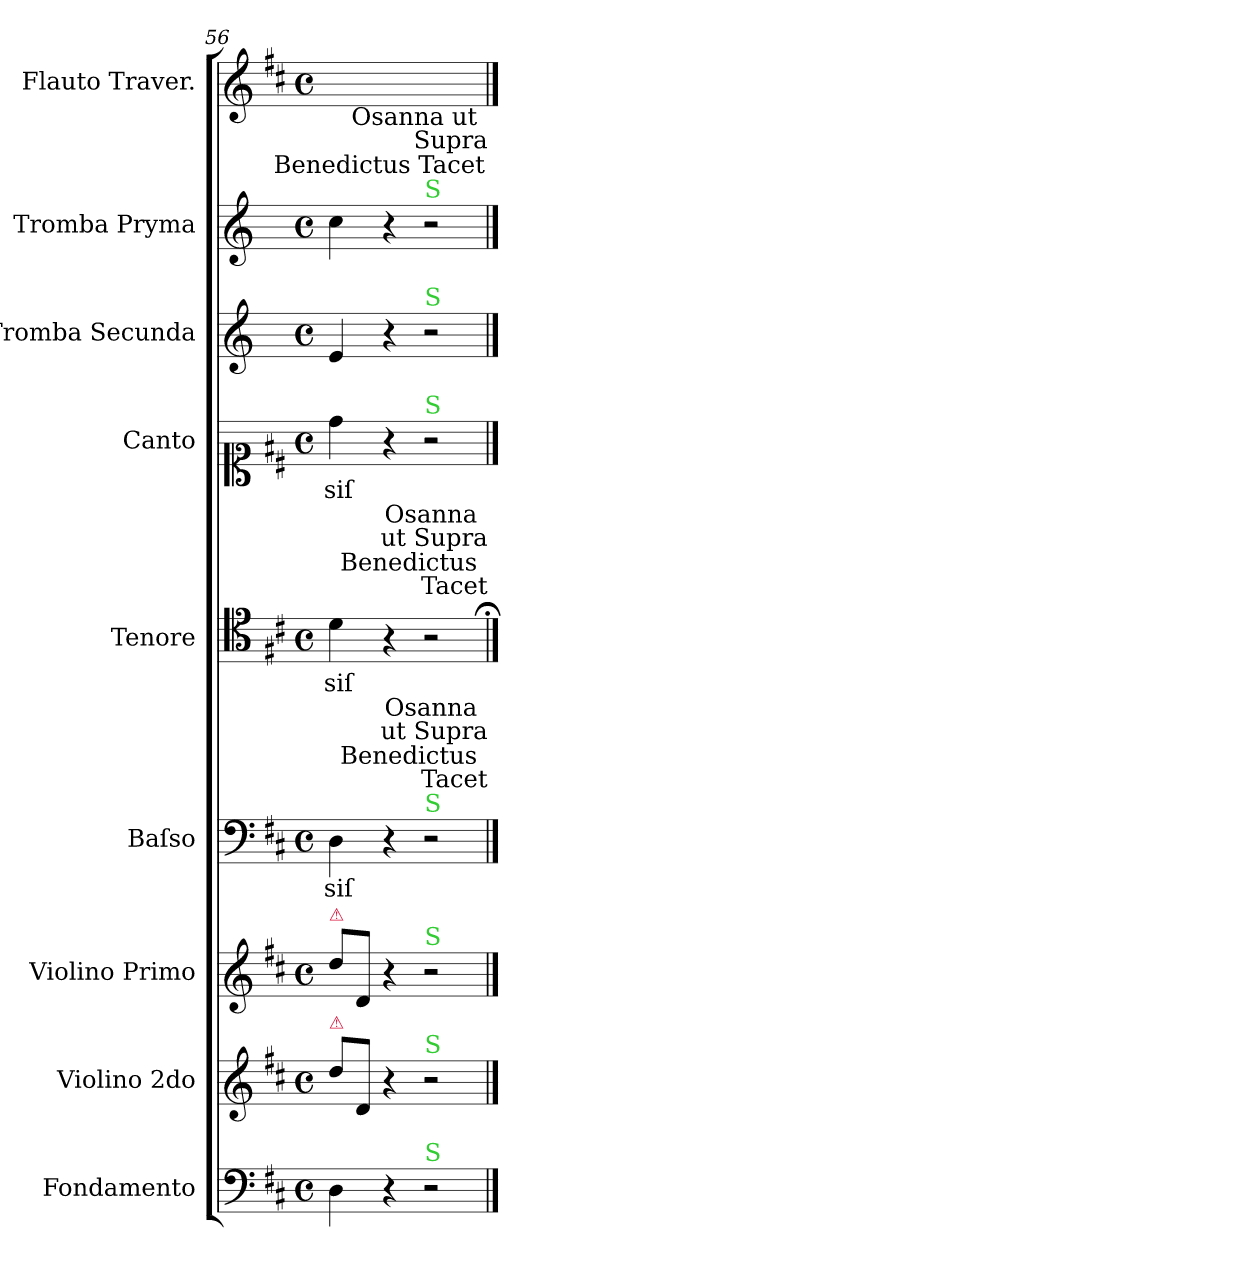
**kern	**kern	**kern	**kern	**text	**kern	**text	**kern	**text	**kern	**kern	**kern
*part9	*part8	*part7	*part6	*part6	*part5	*part5	*part4	*part4	*part3	*part2	*part1
*staff9	*staff8	*staff7	*staff6	*staff6	*staff5	*staff5	*staff4	*staff4	*staff3	*staff2	*staff1
*I"Fondamento	*I"Violino 2do	*I"Violino Primo	*I"Baſso	*	*I"Tenore	*	*I"Canto	*	*I"Tromba Secunda	*I"Tromba Pryma	*I"Flauto Traver.
*	*I'Vl 2	*I'Vl 1	*I'B	*	*I'T	*	*I'C	*	*I'Tr 2	*I'Tr 1	*I'Fl
*clefF4	*clefG2	*clefG2	*clefF4	*	*clefC4	*	*clefC1	*	*clefG2	*clefG2	*clefG2
*	*	*	*	*	*	*	*	*	*ITrd-1c-2	*ITrd-1c-2	*
*k[f#c#]	*k[f#c#]	*k[f#c#]	*k[f#c#]	*	*k[f#c#]	*	*k[f#c#]	*	*k[f#c#]	*k[f#c#]	*k[f#c#]
*M4/4	*M4/4	*M4/4	*M4/4	*	*M4/4	*	*M4/4	*	*M4/4	*M4/4	*M4/4
*met(c)	*met(c)	*met(c)	*met(c)	*	*met(c)	*	*met(c)	*	*met(c)	*met(c)	*met(c)
=56	=56	=56	=56	=56	=56	=56	=56	=56	=56	=56	=56
!	!	!LO:TX:a:color=crimson:t=⚠	!	!	!	!	!	!	!	!	!
!	!LO:TX:a:color=crimson:t=⚠	!	!	!	!	!	!	!	!	!	!
4D\	8dd\L	8dd\L	4D\	-siſ	4d\	-siſ	4dd\	-siſ	4f#/	4dd\	1ryy
.	8d/J	8d/J	.	.	.	.	.	.	.	.	.
4r	4r	4r	4r	.	4r	.	4r	.	4r	4r	.
!	!	!	!	!	!	!	!	!	!	!LO:TX:a:color=limegreen:t=S	!
!	!	!	!	!	!	!	!	!	!LO:TX:a:color=limegreen:t=S	!	!
!	!	!	!	!	!	!	!LO:TX:a:color=limegreen:t=S	!	!	!	!
!	!	!	!LO:TX:a:color=limegreen:t=S	!	!	!	!	!	!	!	!
!	!	!LO:TX:a:color=limegreen:t=S	!	!	!	!	!	!	!	!	!
!	!LO:TX:a:color=limegreen:t=S	!	!	!	!	!	!	!	!	!	!
!LO:TX:a:color=limegreen:t=S	!	!	!	!	!	!	!	!	!	!	!
2r	2r	2r	2r	.	2r	.	2r	.	2r	2r	.
!	!	!	!	!	!	!	!	!	!	!LO:TX:a:t=Benedictus Tacet	!
!	!	!	!	!	!	!	!	!	!	!LO:TX:a:t=Osanna ut \nSupra	!
!	!	!	!	!	!LO:TX:a:t=Benedictus \nTacet	!	!	!	!	!	!
!	!	!	!	!	!LO:TX:a:t=Osanna \nut Supra	!	!	!	!	!	!
!	!	!	!LO:TX:a:t=Benedictus \nTacet	!	!	!	!	!	!	!	!
!	!	!	!LO:TX:a:t=Osanna \nut Supra	!	!	!	!	!	!	!	!
==	==	==	==	==	==;	==	==	==	==	==	==
*-	*-	*-	*-	*-	*-	*-	*-	*-	*-	*-	*-
